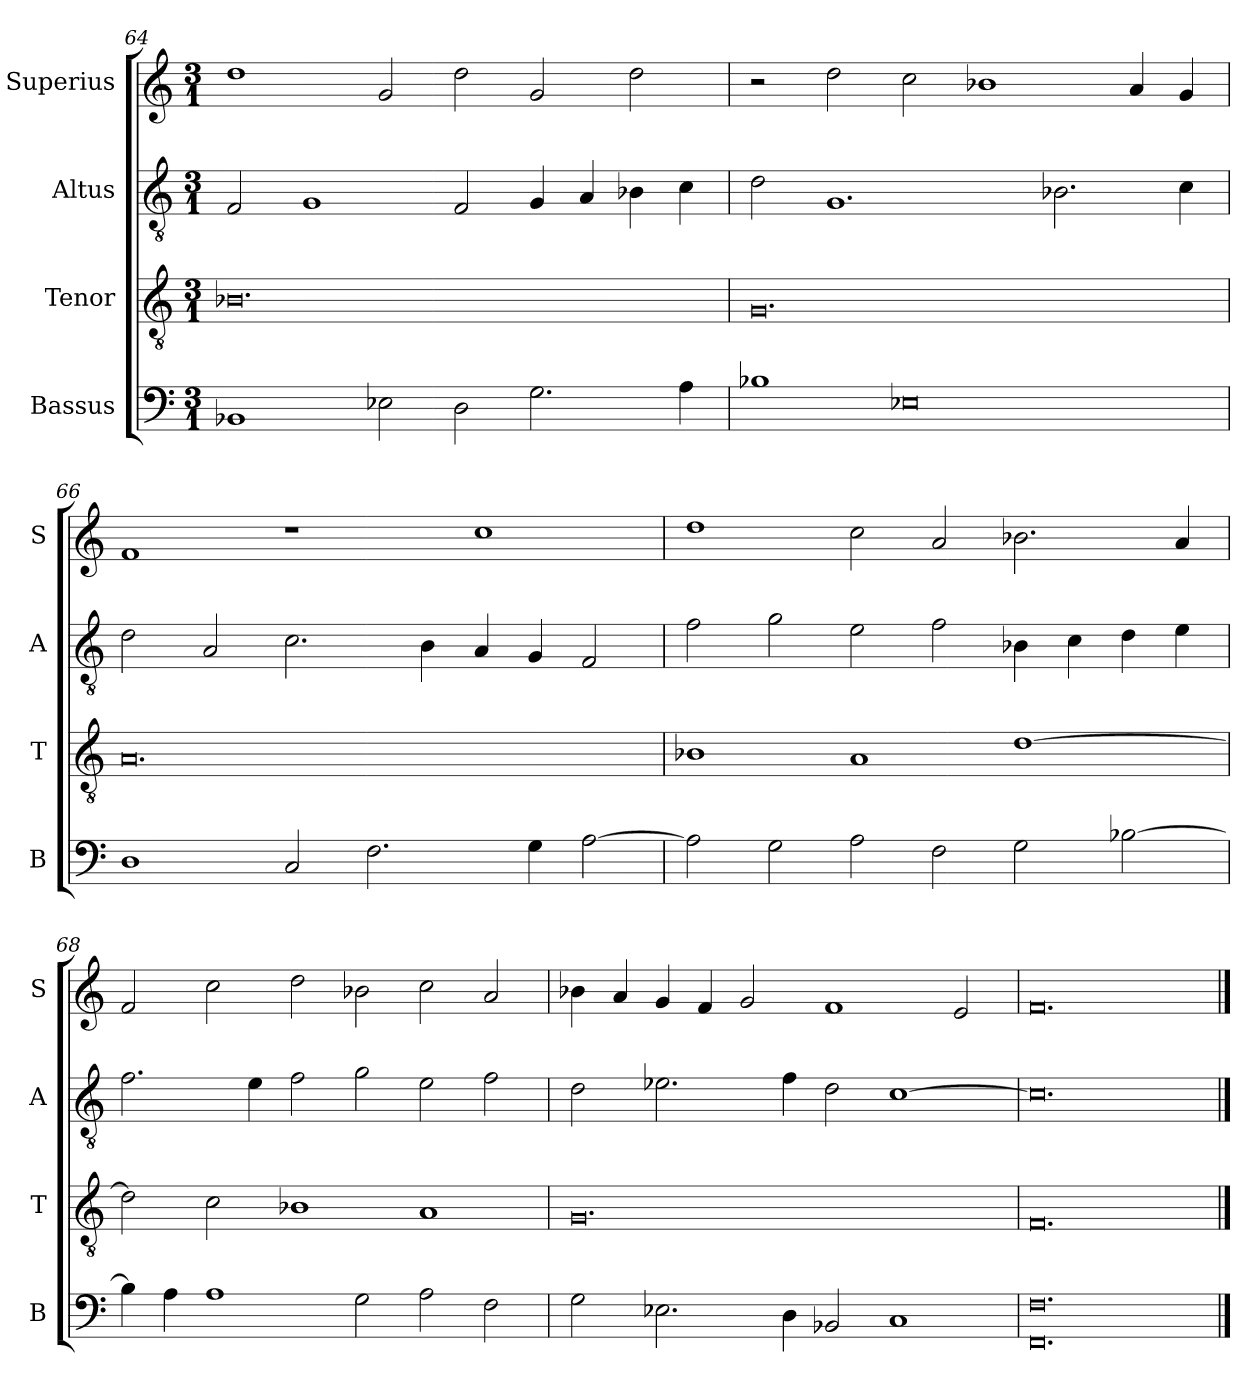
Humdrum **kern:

**kern	**kern	**kern	**kern
*part4	*part3	*part2	*part1
*staff4	*staff3	*staff2	*staff1
*I"Bassus	*I"Tenor	*I"Altus	*I"Superius
*I'B	*I'T	*I'A	*I'S
*clefF4	*clefGv2	*clefGv2	*clefG2
*k[]	*k[]	*k[]	*k[]
*M3/1	*M3/1	*M3/1	*M3/1
=64	=64	=64	=64
1BB-X	0.B-X	2F/	1dd
.	.	1G	.
2E-X\	.	.	2g/
2D\	.	2F/	2dd\
2.G\	.	4G/	2g/
.	.	4A/	.
.	.	4B-X\	2dd\
4A\	.	4c\	.
=65	=65	=65	=65
1B-X	0.G	2d\	2r
.	.	1.G	2dd\
0E-X	.	.	2cc\
.	.	.	1b-X
.	.	2.B-X\	.
.	.	.	4a/
.	.	4c\	4g/
=66	=66	=66	=66
1D	0.A	2d\	1f
.	.	2A/	.
2C/	.	2.c\	1r
2.F\	.	.	.
.	.	4B\	.
.	.	4A/	1cc
4G\	.	4G/	.
[2A\	.	2F/	.
=67	=67	=67	=67
2A\]	1B-X	2f\	1dd
2G\	.	2g\	.
2A\	1A	2e\	2cc\
2F\	.	2f\	2a/
2G\	[1d	4B-X\	2.b-X\
.	.	4c\	.
[2B-X\	.	4d\	.
.	.	4e\	4a/
=68	=68	=68	=68
4B-\]	2d\]	2.f\	2f/
4A\	.	.	.
1A	2c\	.	2cc\
.	.	4e\	.
.	1B-X	2f\	2dd\
2G\	.	2g\	2b-X\
2A\	1A	2e\	2cc\
2F\	.	2f\	2a/
=69	=69	=69	=69
2G\	0.G	2d\	4b-X\
.	.	.	4a/
2.E-X\	.	2.e-X\	4g/
.	.	.	4f/
.	.	.	2g/
4D\	.	4f\	.
2BB-X/	.	2d\	1f
1C	.	[1c	.
.	.	.	2e/
=70	=70	=70	=70
0.FF/ 0.F/	0.F	0.c]	0.f
==	==	==	==
*-	*-	*-	*-
